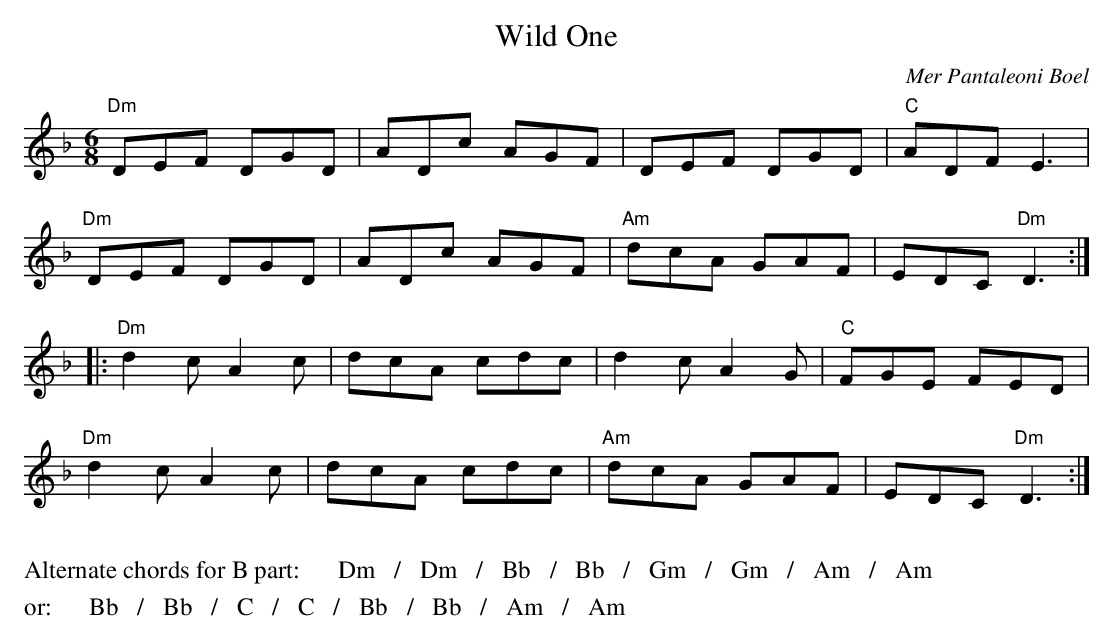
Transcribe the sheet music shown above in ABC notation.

X:1
T:Wild One
M:6/8
L:1/8
C:Mer Pantaleoni Boel
K:Dm
"Dm"DEF DGD|ADc AGF|DEF DGD|"C"ADF E3 |
"Dm"DEF DGD|ADc AGF|"Am"dcA GAF|EDC "Dm"D3 :|
|: "Dm"d2c A2c|dcA cdc|d2c A2G|"C"FGE FED |
"Dm"d2c A2c|dcA cdc|"Am"dcA GAF|EDC "Dm"D3:|
